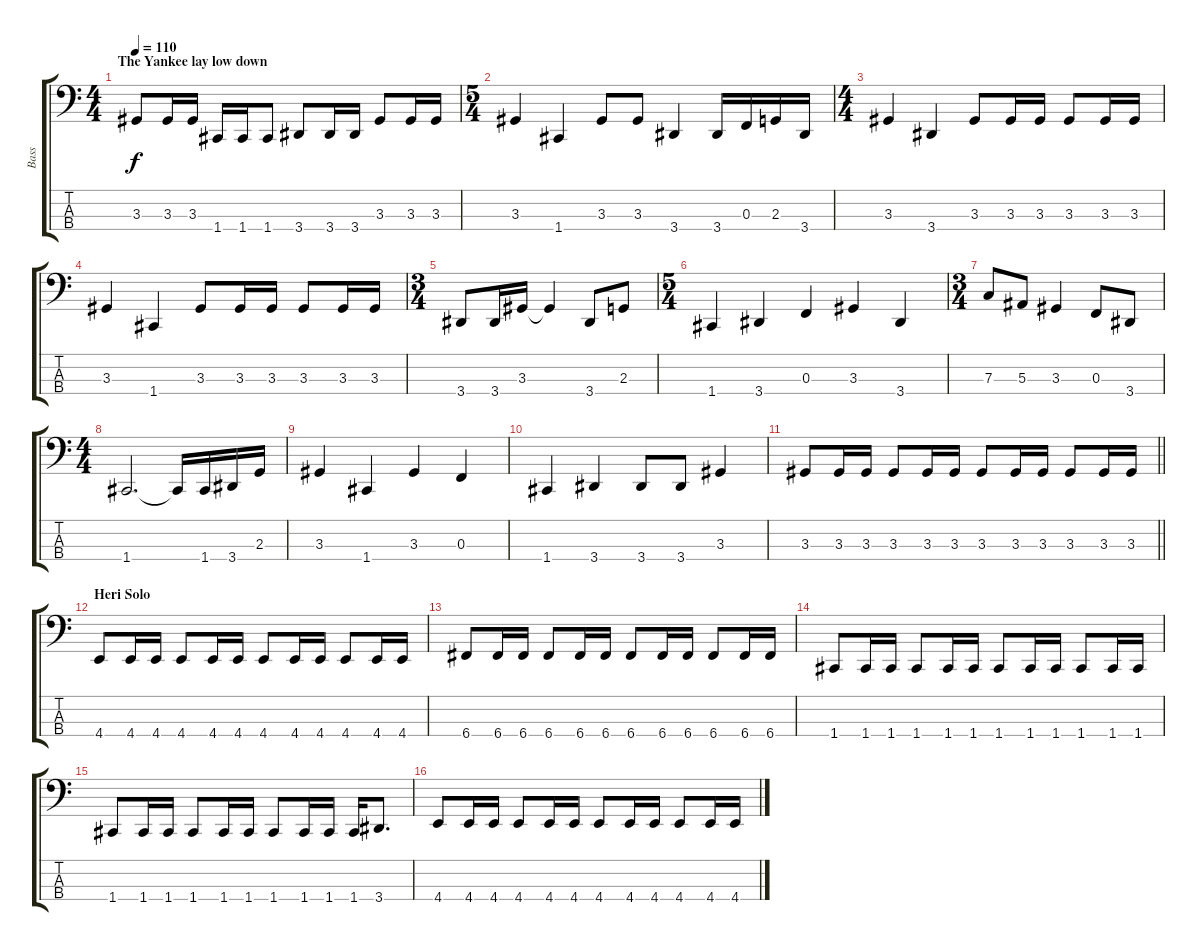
\track ("Bass" "Bass") {instrument electricbasspick}
\staff {score tabs}
\tuning (Eb2 Bb1 F1 C1) {hide}
\ts (4 4)
\section ("" "The Yankee lay low down")
\tempo 110
\clef f4
\ks c
3.3.8{dy f} 3.3.16 3.3.16 1.4.16 1.4.16 1.4.8 3.4.8 3.4.16 3.4.16 3.3.8 3.3.16 3.3.16 |
\ts (5 4)
3.3.4 1.4.4 3.3.8 3.3.8 3.4.4 3.4.16 0.3.16 2.3.16 3.4.16 |
\ts (4 4)
3.3.4 3.4.4 3.3.8 3.3.16 3.3.16 3.3.8 3.3.16 3.3.16 |
3.3.4 1.4.4 3.3.8 3.3.16 3.3.16 3.3.8 3.3.16 3.3.16 |
\ts (3 4)
3.4.8 3.4.16 3.3.16 3.3{t}.4 3.4.8 2.3.8 |
\ts (5 4)
1.4.4 3.4.4 0.3.4 3.3.4 3.4.4 |
\ts (3 4)
7.3.8 5.3.8 3.3.4 0.3.8 3.4.8 |
\ts (4 4)
1.4.2{d} 1.4{t}.16 1.4.16 3.4.16 2.3.16 |
3.3.4 1.4.4 3.3.4 0.3.4 |
1.4.4 3.4.4 3.4.8 3.4.8 3.3.4 |
\barLineRight lightlight
3.3.8 3.3.16 3.3.16 3.3.8 3.3.16 3.3.16 3.3.8 3.3.16 3.3.16 3.3.8 3.3.16 3.3.16 |
\section ("" "Heri Solo")
4.4.8 4.4.16 4.4.16 4.4.8 4.4.16 4.4.16 4.4.8 4.4.16 4.4.16 4.4.8 4.4.16 4.4.16 |
6.4.8 6.4.16 6.4.16 6.4.8 6.4.16 6.4.16 6.4.8 6.4.16 6.4.16 6.4.8 6.4.16 6.4.16 |
1.4.8 1.4.16 1.4.16 1.4.8 1.4.16 1.4.16 1.4.8 1.4.16 1.4.16 1.4.8 1.4.16 1.4.16 |
1.4.8 1.4.16 1.4.16 1.4.8 1.4.16 1.4.16 1.4.8 1.4.16 1.4.16 1.4.16 3.4.8{d} |
4.4.8 4.4.16 4.4.16 4.4.8 4.4.16 4.4.16 4.4.8 4.4.16 4.4.16 4.4.8 4.4.16 4.4.16
